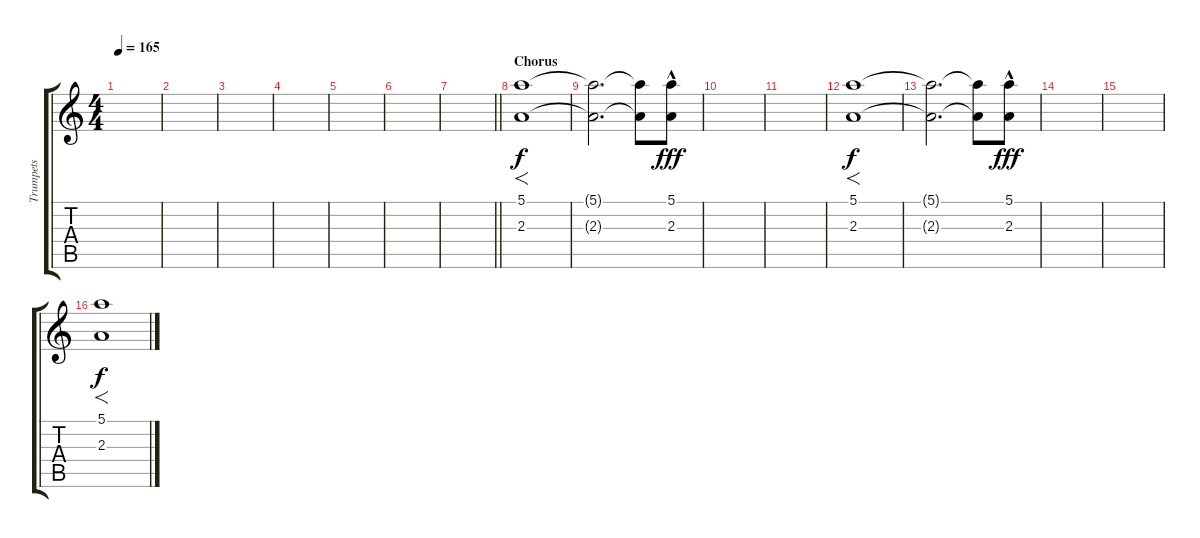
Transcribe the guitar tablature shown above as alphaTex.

\track ("Trumpets" "Trumpets") {instrument overdrivenguitar}
\staff {score tabs}
\tuning (E4 B3 G3 D3 A2 E2) {hide}
\ts (4 4)
\tempo 165
\clef g2
\ks c
|
|
|
|
|
|
\barLineRight lightlight
|
\section ("" "Chorus")
(5.1 2.3).1{f dy f} |
(5.1{t} 2.3{t}).2{d} (5.1{t} 2.3{t}).8 (5.1 2.3{hac}).8{dy fff} |
|
|
(5.1 2.3).1{f dy f} |
(5.1{t} 2.3{t}).2{d} (5.1{t} 2.3{t}).8 (5.1 2.3{hac}).8{dy fff} |
|
|
(5.1 2.3).1{f dy f}
